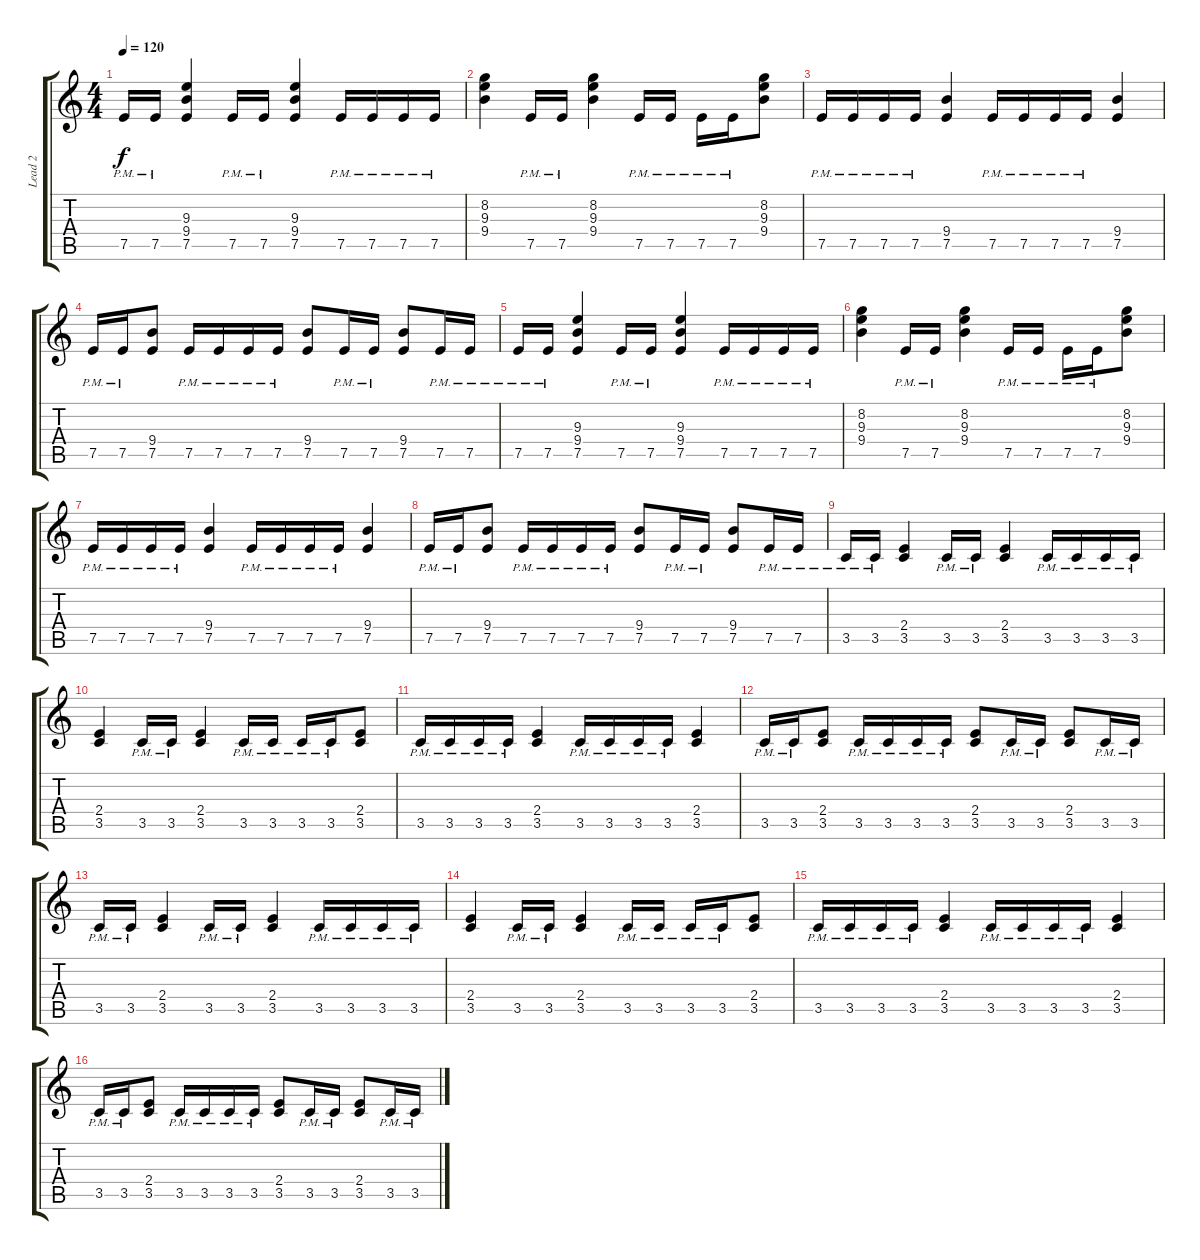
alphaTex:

\track ("Lead 2" "Lead 2") {instrument distortionguitar}
\staff {score tabs}
\tuning (E4 B3 G3 D3 A2 E2) {hide}
\ts (4 4)
\tempo 120
\clef g2
\ks c
7.5{pm}.16{dy f} 7.5{pm}.16 (9.3 9.4 7.5).4 7.5{pm}.16 7.5{pm}.16 (9.3 9.4 7.5).4 7.5{pm}.16 7.5{pm}.16 7.5{pm}.16 7.5{pm}.16 |
(8.2 9.3 9.4).4 7.5{pm}.16 7.5{pm}.16 (8.2 9.3 9.4).4 7.5{pm}.16 7.5{pm}.16 7.5{pm}.16 7.5{pm}.16 (8.2 9.3 9.4).8 |
7.5{pm}.16 7.5{pm}.16 7.5{pm}.16 7.5{pm}.16 (9.4 7.5).4 7.5{pm}.16 7.5{pm}.16 7.5{pm}.16 7.5{pm}.16 (9.4 7.5).4 |
7.5{pm}.16 7.5{pm}.16 (9.4 7.5).8 7.5{pm}.16 7.5{pm}.16 7.5{pm}.16 7.5{pm}.16 (9.4 7.5).8 7.5{pm}.16 7.5{pm}.16 (9.4 7.5).8 7.5{pm}.16 7.5{pm}.16 |
7.5{pm}.16 7.5{pm}.16 (9.3 9.4 7.5).4 7.5{pm}.16 7.5{pm}.16 (9.3 9.4 7.5).4 7.5{pm}.16 7.5{pm}.16 7.5{pm}.16 7.5{pm}.16 |
(8.2 9.3 9.4).4 7.5{pm}.16 7.5{pm}.16 (8.2 9.3 9.4).4 7.5{pm}.16 7.5{pm}.16 7.5{pm}.16 7.5{pm}.16 (8.2 9.3 9.4).8 |
7.5{pm}.16 7.5{pm}.16 7.5{pm}.16 7.5{pm}.16 (9.4 7.5).4 7.5{pm}.16 7.5{pm}.16 7.5{pm}.16 7.5{pm}.16 (9.4 7.5).4 |
7.5{pm}.16 7.5{pm}.16 (9.4 7.5).8 7.5{pm}.16 7.5{pm}.16 7.5{pm}.16 7.5{pm}.16 (9.4 7.5).8 7.5{pm}.16 7.5{pm}.16 (9.4 7.5).8 7.5{pm}.16 7.5{pm}.16 |
3.5{pm}.16 3.5{pm}.16 (2.4 3.5).4 3.5{pm}.16 3.5{pm}.16 (2.4 3.5).4 3.5{pm}.16 3.5{pm}.16 3.5{pm}.16 3.5{pm}.16 |
(2.4 3.5).4 3.5{pm}.16 3.5{pm}.16 (2.4 3.5).4 3.5{pm}.16 3.5{pm}.16 3.5{pm}.16 3.5{pm}.16 (2.4 3.5).8 |
3.5{pm}.16 3.5{pm}.16 3.5{pm}.16 3.5{pm}.16 (2.4 3.5).4 3.5{pm}.16 3.5{pm}.16 3.5{pm}.16 3.5{pm}.16 (2.4 3.5).4 |
3.5{pm}.16 3.5{pm}.16 (2.4 3.5).8 3.5{pm}.16 3.5{pm}.16 3.5{pm}.16 3.5{pm}.16 (2.4 3.5).8 3.5{pm}.16 3.5{pm}.16 (2.4 3.5).8 3.5{pm}.16 3.5{pm}.16 |
3.5{pm}.16 3.5{pm}.16 (2.4 3.5).4 3.5{pm}.16 3.5{pm}.16 (2.4 3.5).4 3.5{pm}.16 3.5{pm}.16 3.5{pm}.16 3.5{pm}.16 |
(2.4 3.5).4 3.5{pm}.16 3.5{pm}.16 (2.4 3.5).4 3.5{pm}.16 3.5{pm}.16 3.5{pm}.16 3.5{pm}.16 (2.4 3.5).8 |
3.5{pm}.16 3.5{pm}.16 3.5{pm}.16 3.5{pm}.16 (2.4 3.5).4 3.5{pm}.16 3.5{pm}.16 3.5{pm}.16 3.5{pm}.16 (2.4 3.5).4 |
3.5{pm}.16 3.5{pm}.16 (2.4 3.5).8 3.5{pm}.16 3.5{pm}.16 3.5{pm}.16 3.5{pm}.16 (2.4 3.5).8 3.5{pm}.16 3.5{pm}.16 (2.4 3.5).8 3.5{pm}.16 3.5{pm}.16
